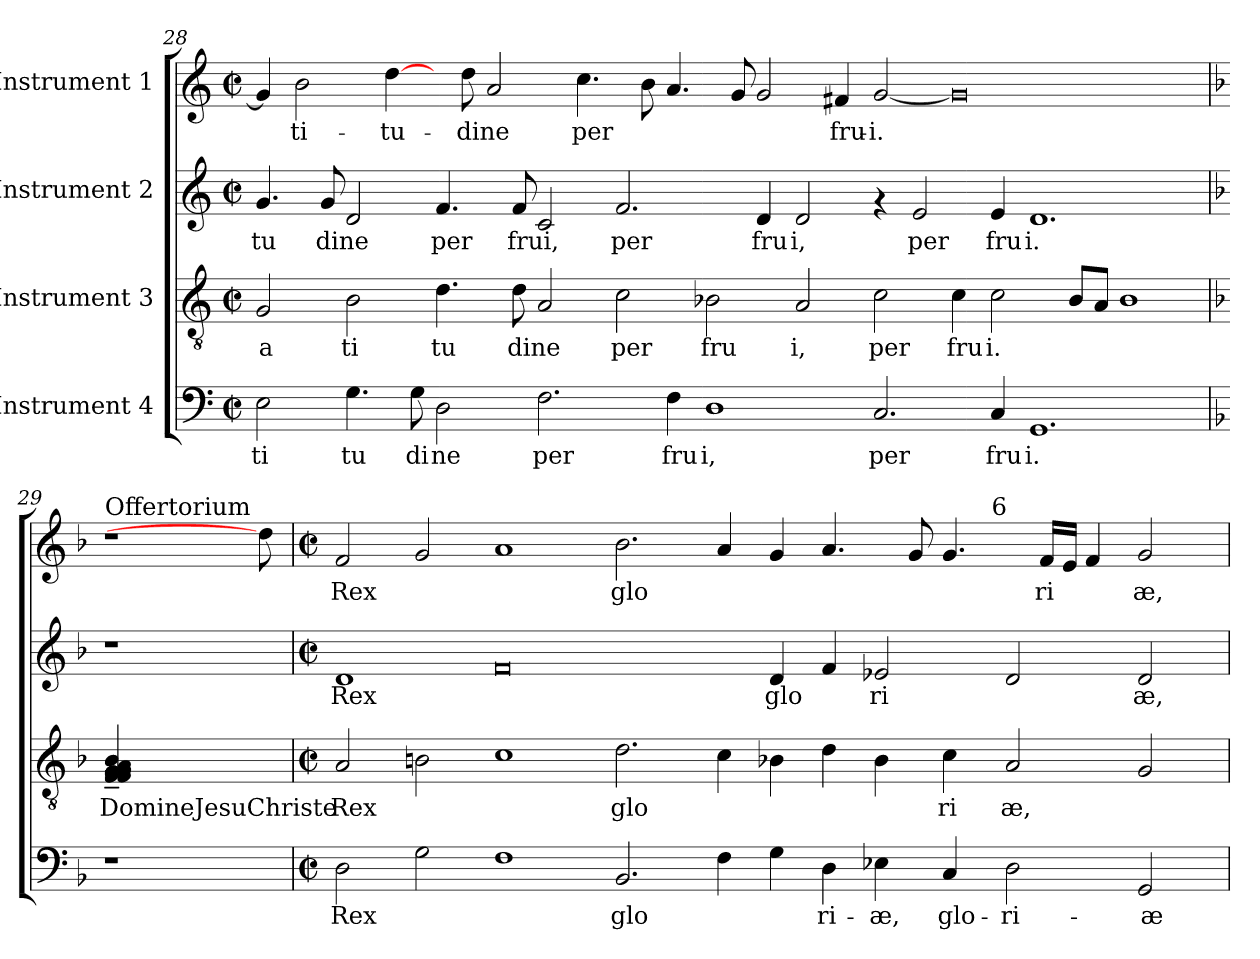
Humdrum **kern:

**kern	**text	**kern	**text	**kern	**text	**kern	**text
*part4	*part4	*part3	*part3	*part2	*part2	*part1	*part1
*staff4	*staff4	*staff3	*staff3	*staff2	*staff2	*staff1	*staff1
*I"Instrument 4	*	*I"Instrument 3	*	*I"Instrument 2	*	*I"Instrument 1	*
!!LO:PB:g=z
*clefF4	*	*clefGv2	*	*clefG2	*	*clefG2	*
*k[]	*	*k[]	*	*k[]	*	*k[]	*
*C:	*	*C:	*	*C:	*	*C:	*
*M2/2	*	*M2/2	*	*M2/2	*	*M2/2	*
*met(c|)	*	*met(c|)	*	*met(c|)	*	*met(c|)	*
=28	=28	=28	=28	=28	=28	=28	=28
!	!LO:LY:b	!	!LO:LY:b	!	!LO:LY:b	!	!LO:LY:a
2E\	ti	2G/	a	4.g/	tu	4g/]	.
!	!	!	!	!	!	!	!LO:LY:a
.	.	.	.	.	.	2b\	ti-
!	!	!	!	!	!LO:LY:b	!	!
.	.	.	.	8g/	dine	.	.
!	!LO:LY:b	!	!LO:LY:b	!	!LO:LY:b	!	!
4.G\	tu	2B\	ti	2d/	.	.	.
!	!	!	!	!	!	!	!LO:LY:a
.	.	.	.	.	.	[4dd\	-tu-
!	!LO:LY:b	!	!	!	!	!	!
8G\	di	.	.	.	.	.	.
!	!LO:LY:b	!	!LO:LY:b	!	!LO:LY:b	!	!
2D\	ne	4.d\	tu	4.f/	per	8ryy	.
!	!	!	!	!	!	!	!LO:LY:a
.	.	.	.	.	.	8dd\	-dine
!	!	!	!	!	!	!	!LO:LY:a
.	.	.	.	.	.	2a/	.
!	!	!	!LO:LY:b	!	!LO:LY:b	!	!
.	.	8d\	dine	8f/	frui,	.	.
!	!LO:LY:b	!	!LO:LY:b	!	!LO:LY:b	!	!
2.F\	per	2A/	.	2c/	.	.	.
!	!	!	!	!	!	!	!LO:LY:a
.	.	.	.	.	.	4.cc\	per-
!	!	!	!LO:LY:b	!	!LO:LY:b	!	!
.	.	2c\	per	2.f/	per	.	.
!	!	!	!	!	!	!	!LO:LY:a
.	.	.	.	.	.	8b\	--
!	!LO:LY:b	!	!	!	!	!	!LO:LY:a
4F\	fru	.	.	.	.	4.a/	--
!	!LO:LY:b	!	!LO:LY:b	!	!	!	!
1D	i,	2B-X\	fru	.	.	.	.
!	!	!	!	!	!	!	!LO:LY:a
.	.	.	.	.	.	8g/	--
!	!	!	!	!	!LO:LY:b	!	!LO:LY:a
.	.	.	.	4d/	fru	2g/	--
!	!	!	!LO:LY:b	!	!LO:LY:b	!	!
.	.	2A/	i,	2d/	i,	.	.
!	!	!	!	!	!	!	!LO:LY:a
.	.	.	.	.	.	4f#X/	-fru-
!	!LO:LY:b	!	!LO:LY:b	!	!	!	!LO:LY:a
2.C/	per	2c\	per	4rf	.	[<2g/	-i.
!	!	!	!	!	!LO:LY:b	!	!
.	.	.	.	2e/	per	.	.
!	!	!	!LO:LY:b	!	!	!	!LO:LY:a
.	.	4c\	fru	.	.	0g]	.
!	!LO:LY:b	!	!LO:LY:b	!	!LO:LY:b	!	!
4C/	fru	2c\	i.	4e/	fru	.	.
!	!LO:LY:b	!	!	!	!LO:LY:b	!	!
1.GG	i.	.	.	1.d	i.	.	.
!	!	!	!LO:LY:b	!	!	!	!
.	.	8B-/L	.	.	.	.	.
!	!	!	!LO:LY:b	!	!	!	!
.	.	8A/J	.	.	.	.	.
!	!	!	!LO:LY:b	!	!	!	!
.	.	1B-	.	.	.	.	.
!!LO:LB:g=z
=29	=29	=29	=29	=29	=29	=29	=29
*k[b-]	*	*k[b-]	*	*k[b-]	*	*k[b-]	*
*F:	*	*F:	*	*F:	*	*F:	*
!	!	!	!	!	!	!LO:TX:a:t=Offertorium	!
!	!	!	!LO:LY:b	!	!	!	!
1r	.	4B-/~< 4A/~< 4G/~< 4G/~< 4G/~< 4G/~< 4G/~< 4G/~< 4G/~< 4G/~< 4F/~< 4F/~< 4F/~<	DomineJesuChriste	1r	.	1r	.
.	.	2..ryy	.	.	.	.	.
8ryy	.	.	.	8ryy	.	8dd\]	.
=30	=30	=30	=30	=30	=30	=30	=30
*M2/2	*	*M2/2	*	*M2/2	*	*M2/2	*
*met(c|)	*	*met(c|)	*	*met(c|)	*	*met(c|)	*
!	!LO:LY:b	!	!LO:LY:b	!	!LO:LY:b	!	!LO:LY:b
*	*	*	*	*	*	*^	*
2D\	Rex	2A/	Rex	1d	Rex	2f/	1ryy	Rex
!	!LO:LY:b	!	!LO:LY:b	!	!	!	!	!LO:LY:b
2G\	.	2Bn\	.	.	.	2g/	.	.
!	!LO:LY:b	!	!LO:LY:b	!	!LO:LY:b	!	!	!LO:LY:b
1F	.	1c	.	0f	.	1a>	1ryy	.
!	!LO:LY:b	!	!LO:LY:b	!	!	!	!	!LO:LY:b
2.BB-/	glo-	2.d\	glo	.	.	2.b->\	1ryy	glo
!	!LO:LY:b	!	!LO:LY:b	!	!	!	!	!LO:LY:b
4F\	--	4c\	.	.	.	4a/	.	.
!	!LO:LY:b	!	!LO:LY:b	!	!LO:LY:b	!	!	!LO:LY:b
4G\	--	4B-\	.	4d/	glo-	4g>/	2ryy	.
!	!LO:LY:b	!	!LO:LY:b	!	!LO:LY:b	!	!	!LO:LY:b
4D\	-ri-	4d\	.	4f/	--	4.a/	.	.
!	!LO:LY:b	!	!LO:LY:b	!	!LO:LY:b	!	!	!
4E-\	-æ,	4B-\	.	2e-X/	-ri-	.	4...ryy	.
!	!	!	!	!	!	!	!	!LO:LY:b
.	.	.	.	.	.	8g/	.	.
!	!LO:LY:b	!	!LO:LY:b	!	!	!	!	!LO:LY:b
4C/	glo-	4c\	ri	.	.	4.g/	.	.
!	!	!	!	!	!	!	!LO:TX:a:t=6	!
.	.	.	.	.	.	.	1ryy	.
!	!LO:LY:b	!	!LO:LY:b	!	!LO:LY:b	!	!	!
2D\	-ri-	2A/	æ,	2d/	--	.	.	.
!	!	!	!	!	!	!	!	!LO:LY:b
.	.	.	.	.	.	16f/L	.	ri
!	!	!	!	!	!	!	!	!LO:LY:b
.	.	.	.	.	.	16e/J	.	.
!	!	!	!	!	!	!	!	!LO:LY:b
.	.	.	.	.	.	4f/	.	.
!	!LO:LY:b	!	!LO:LY:b	!	!LO:LY:b	!	!	!LO:LY:b
2GG/	-æ	2G/	.	2d/	-æ,	2g/	.	æ,
.	.	.	.	.	.	.	32ryy	.
*	*	*	*	*	*	*v	*v	*
=	=	=	=	=	=	=	=
*-	*-	*-	*-	*-	*-	*-	*-
